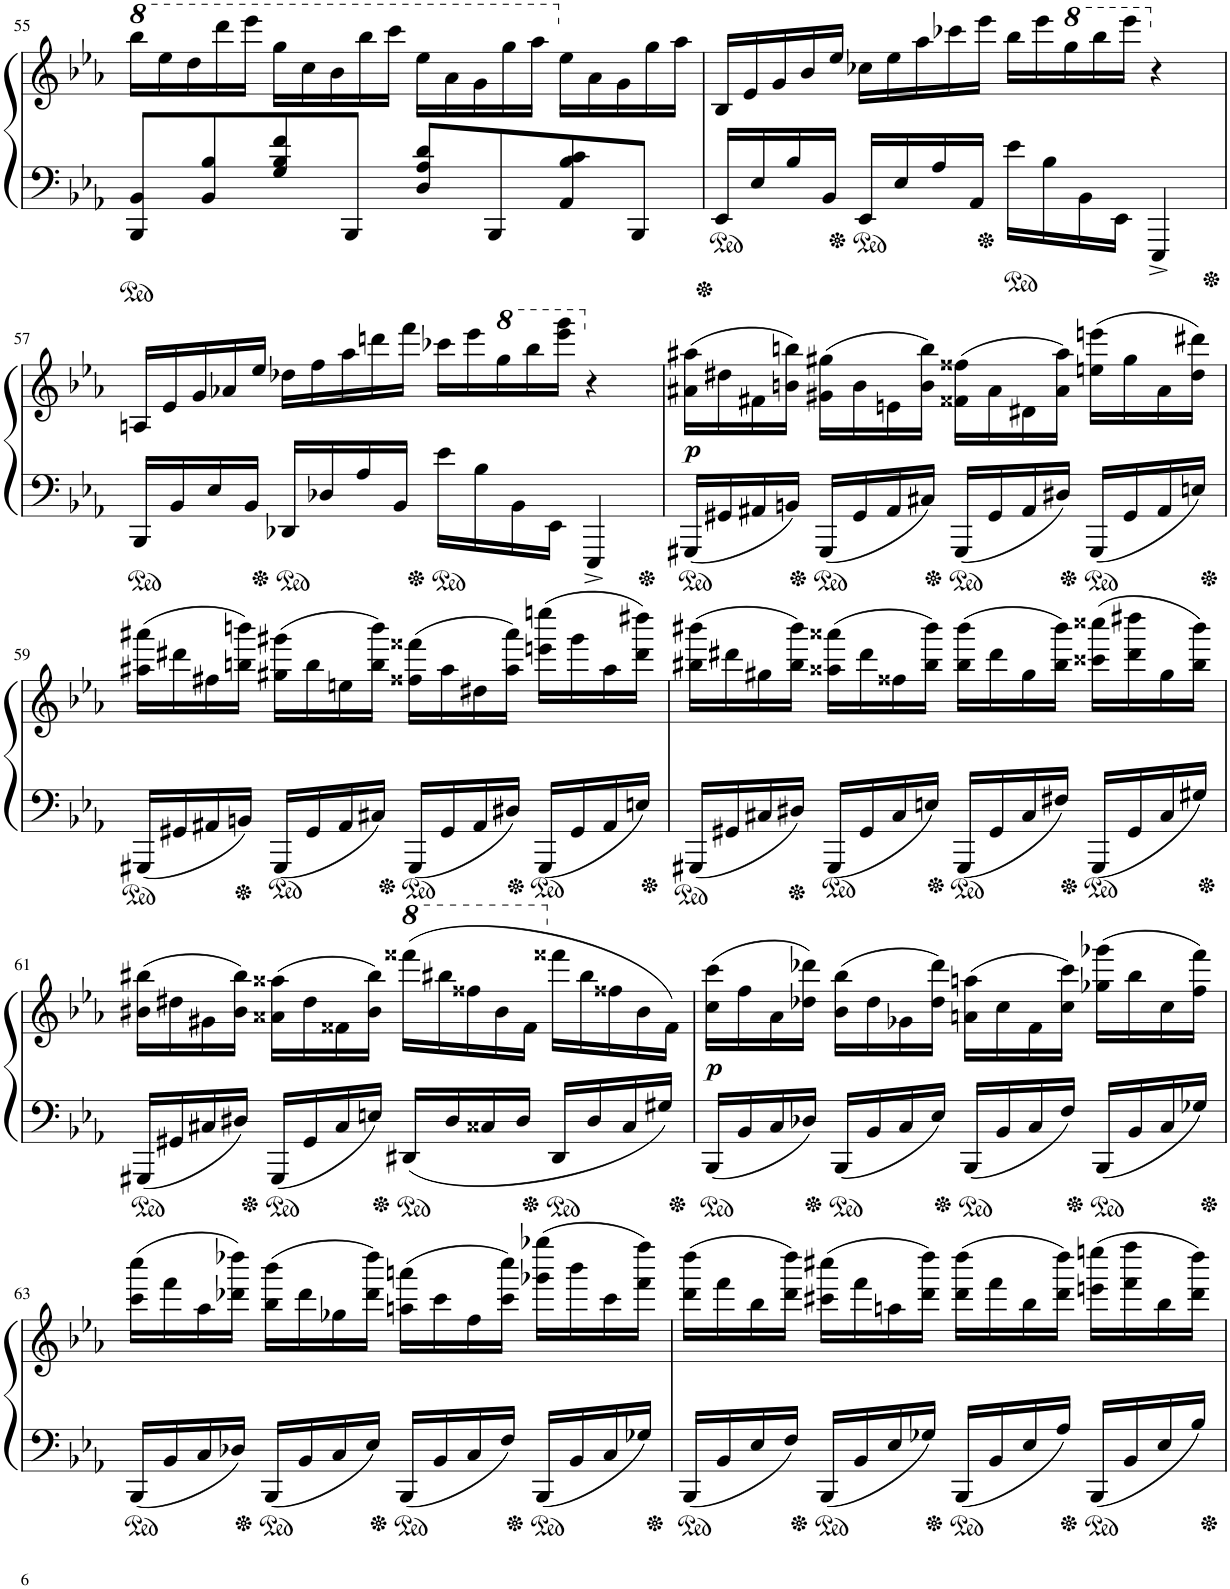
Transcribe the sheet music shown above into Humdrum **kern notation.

**kern	**kern	**dynam
*part1	*part1	*part1
*staff2	*staff1	*staff1/2
*I"Piano	*	*
*I'Pno.	*	*
!!LO:PB:g=z
*clefF4	*clefG2	*
*k[b-e-a-]	*k[b-e-a-]	*
*M4/4	*M4/4	*
*	*8va	*
*	*Xbrackettup	*
=55	=55	=55
8BBB-/ 8BB-/L	20bbb-\LL	.
.	20eee-\	.
.	20ddd\	.
8BB-/ 8B-/	.	.
.	20dddd\	.
.	20eeee-\JJ	.
8G/ 8B-/ 8f/	20ggg\LL	.
.	20ccc\	.
.	20bb-\	.
8BBB-/J	.	.
.	20bbb-\	.
.	20cccc\JJ	.
8D/ 8A-/ 8d/L	20eee-\LL	.
.	20aa-\	.
.	20gg\	.
8BBB-/	.	.
.	20ggg\	.
.	20aaa-\JJ	.
*	*X8va	*
8AA-/ 8B-/ 8c/	20ee-\LL	.
.	20a-\	.
.	20g\	.
8BBB-/J	.	.
.	20gg\	.
.	20aa-\JJ	.
=56	=56	=56
16EE-/LL	20B-/LL	.
.	20e-/	.
16E-/	.	.
.	20g/	.
16B-/	.	.
.	20b-/	.
16BB-/JJ	.	.
.	20ee-/JJ	.
16EE-/LL	20cc-X\LL	.
.	20ee-\	.
16E-/	.	.
.	20aa-\	.
16A-/	.	.
.	20ccc-X\	.
16AA-/JJ	.	.
.	20eee-\JJ	.
16e-\LL	20bb-\LL	.
.	20eee-\	.
16B-\	.	.
*	*8va	*
.	20ggg\	.
16BB-\	.	.
.	20bbb-\	.
16EE-\JJ	.	.
.	20eeee-\JJ	.
*	*X8va	*
4EEE-^/	4r	.
!!LO:LB:g=z
=57	=57	=57
16BBB-/LL	20An/LL	.
.	20e-/	.
16BB-/	.	.
.	20g/	.
16E-/	.	.
.	20a-X/	.
16BB-/JJ	.	.
.	20ee-/JJ	.
16DD-X/LL	20dd-X\LL	.
.	20ff\	.
16D-X/	.	.
.	20aa-\	.
16A-/	.	.
.	20dddn\	.
16BB-/JJ	.	.
.	20fff\JJ	.
16e-\LL	20ccc-X\LL	.
.	20eee-\	.
16B-\	.	.
*	*8va	*
.	20ggg\	.
16BB-\	.	.
.	20bbb-\	.
16EE-\JJ	.	.
.	20eeee-\ 20gggg\JJ	.
*	*X8va	*
4EEE-^/	4r	.
=58	=58	=58
!	!	!LO:DY:b
16GGG#X/LL	(16a#X\ 16aa#X\LL	p
16GG#X/	16dd#X\	.
16AA#X/	16f#X\	.
16BBn/JJ	16bn\ 16bbn\JJ)	.
16GGG#/LL	(16g#X\ 16gg#X\LL	.
16GG#/	16b\	.
16AA#/	16en\	.
16C#X/JJ	16b\ 16bb\JJ)	.
16GGG#/LL	(16f##X\ 16ff##X\LL	.
16GG#/	16a#\	.
16AA#/	16d#X\	.
16D#X/JJ	16a#\ 16aa#\JJ)	.
16GGG#/LL	(16een\ 16eeen\LL	.
16GG#/	16gg#\	.
16AA#/	16a#\	.
16En/JJ	16dd#\ 16ddd#X\JJ)	.
!!LO:LB:g=z
=59	=59	=59
16GGG#X/LL	(16aa#X\ 16aaa#X\LL	.
16GG#X/	16ddd#X\	.
16AA#X/	16ff#X\	.
16BBn/JJ	16bbn\ 16bbbn\JJ)	.
16GGG#/LL	(16gg#X\ 16ggg#X\LL	.
16GG#/	16bb\	.
16AA#/	16een\	.
16C#X/JJ	16bb\ 16bbb\JJ)	.
16GGG#/LL	(16ff##X\ 16fff##X\LL	.
16GG#/	16aa#\	.
16AA#/	16dd#X\	.
16D#X/JJ	16aa#\ 16aaa#\JJ)	.
16GGG#/LL	(16eeen\ 16eeeen\LL	.
16GG#/	16ggg#\	.
16AA#/	16aa#\	.
16En/JJ	16ddd#\ 16dddd#X\JJ)	.
=60	=60	=60
16GGG#X/LL	(16bb#X\ 16bbb#X\LL	.
16GG#X/	16ddd#X\	.
16C#X/	16gg#X\	.
16D#X/JJ	16bb#\ 16bbb#\JJ)	.
16GGG#/LL	(16aa##X\ 16aaa##X\LL	.
16GG#/	16ddd#\	.
16C#/	16ff##X\	.
16En/JJ	16bb#\ 16bbb#\JJ)	.
16GGG#/LL	(16bb#\ 16bbb#\LL	.
16GG#/	16ddd#\	.
16C#/	16gg#\	.
16F#X/JJ	16bb#\ 16bbb#\JJ)	.
16GGG#/LL	(16ccc##X\ 16cccc##X\LL	.
16GG#/	16ddd#\ 16dddd#X\	.
16C#/	16gg#\	.
16G#X/JJ	16bb#\ 16bbb#\JJ)	.
!!LO:LB:g=z
=61	=61	=61
16GGG#X/LL	(16b#X\ 16bb#X\LL	.
16GG#X/	16dd#X\	.
16C#X/	16g#X\	.
16D#X/JJ	16b#\ 16bb#\JJ)	.
16GGG#/LL	(16a##X\ 16aa##X\LL	.
16GG#/	16dd#\	.
16C#/	16f##X\	.
16En/JJ	16b#\ 16bb#\JJ)	.
*	*8va	*
16DD#X/LL	(20ffff##X\LL	.
.	20bbb#X\	.
16D#/	.	.
.	20fff##X\	.
16C##X/	.	.
.	20bb#\	.
16D#/JJ	.	.
.	20ff##\JJ	.
*	*X8va	*
16DD#/LL	20fff##X\LL	.
.	20bb#\	.
16D#/	.	.
.	20ff##X\	.
16C##/	.	.
.	20b#\	.
16G#X/JJ	.	.
.	20f##\JJ)	.
=62	=62	=62
!	!	!LO:DY:b
16BBB-/LL	(16cc\ 16ccc\LL	p
16BB-/	16ff\	.
16C/	16a-\	.
16D-X/JJ	16dd-X\ 16ddd-X\JJ)	.
16BBB-/LL	(16b-\ 16bb-\LL	.
16BB-/	16dd-\	.
16C/	16g-X\	.
16E-/JJ	16dd-\ 16ddd-\JJ)	.
16BBB-/LL	(16an\ 16aan\LL	.
16BB-/	16cc\	.
16C/	16f\	.
16F/JJ	16cc\ 16ccc\JJ)	.
16BBB-/LL	(16gg-X\ 16ggg-X\LL	.
16BB-/	16bb-\	.
16C/	16cc\	.
16G-X/JJ	16ff\ 16fff\JJ)	.
!!LO:LB:g=z
=63	=63	=63
16BBB-/LL	(16ccc\ 16cccc\LL	.
16BB-/	16fff\	.
16C/	16aa-\	.
16D-X/JJ	16ddd-X\ 16dddd-X\JJ)	.
16BBB-/LL	(16bb-\ 16bbb-\LL	.
16BB-/	16ddd-\	.
16C/	16gg-X\	.
16E-/JJ	16ddd-\ 16dddd-\JJ)	.
16BBB-/LL	(16aan\ 16aaan\LL	.
16BB-/	16ccc\	.
16C/	16ff\	.
16F/JJ	16ccc\ 16cccc\JJ)	.
16BBB-/LL	(16ggg-X\ 16gggg-X\LL	.
16BB-/	16bbb-\	.
16C/	16ccc\	.
16G-X/JJ	16fff\ 16ffff\JJ)	.
=64	=64	=64
16BBB-/LL	(16ddd\ 16dddd\LL	.
16BB-/	16fff\	.
16E-/	16bb-\	.
16F/JJ	16ddd\ 16dddd\JJ)	.
16BBB-/LL	(16ccc#X\ 16cccc#X\LL	.
16BB-/	16fff\	.
16E-/	16aan\	.
16G-X/JJ	16ddd\ 16dddd\JJ)	.
16BBB-/LL	(16ddd\ 16dddd\LL	.
16BB-/	16fff\	.
16E-/	16bb-\	.
16A-/JJ	16ddd\ 16dddd\JJ)	.
16BBB-/LL	(16eeen\ 16eeeen\LL	.
16BB-/	16fff\ 16ffff\	.
16E-/	16bb-\	.
16B-/JJ	16ddd\ 16dddd\JJ)	.
=	=	=
*-	*-	*-
